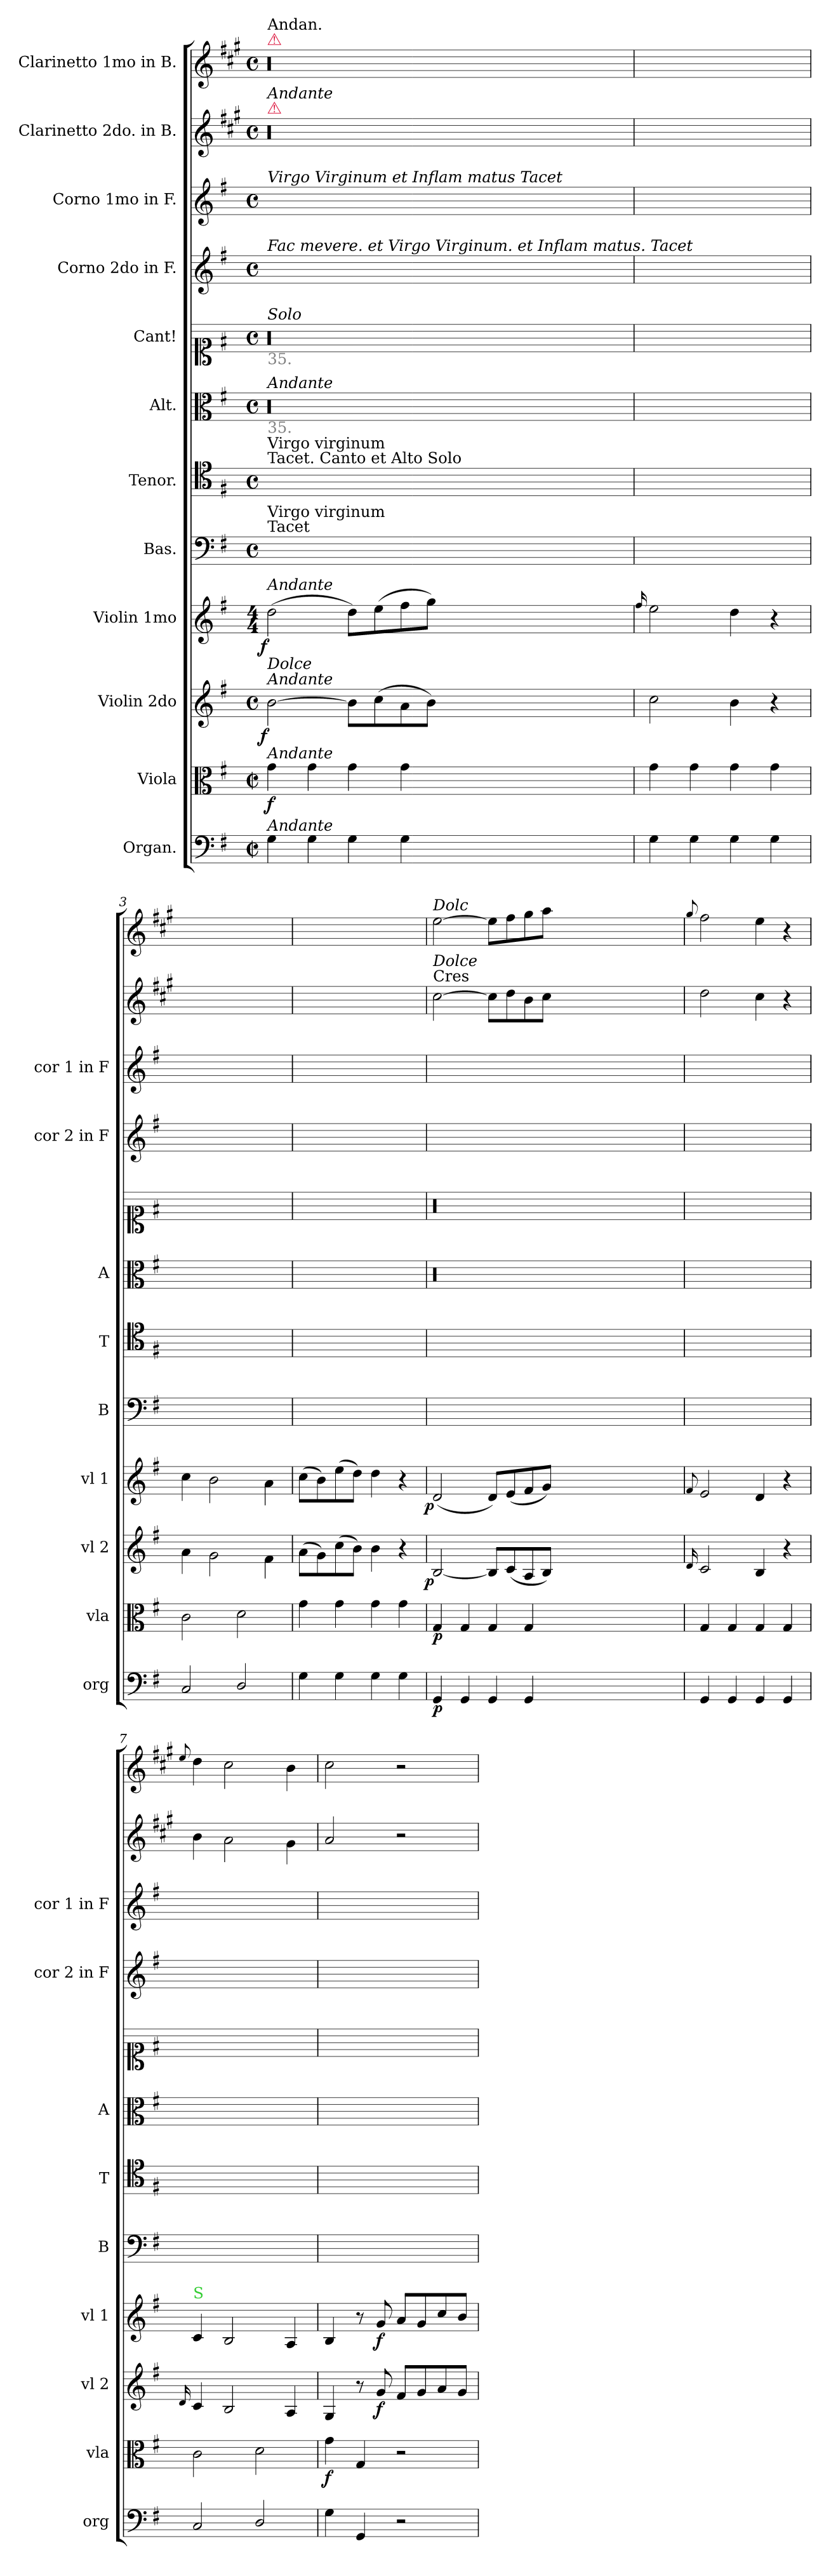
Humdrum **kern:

**kern	**dynam	**kern	**dynam	**kern	**dynam	**kern	**dynam	**kern	**kern	**kern	**kern	**kern	**kern	**kern	**kern
*part12	*part12	*part11	*part11	*part10	*part10	*part9	*part9	*part8	*part7	*part6	*part5	*part4	*part3	*part2	*part1
*staff12	*staff12	*staff11	*staff11	*staff10	*staff10	*staff9	*staff9	*staff8	*staff7	*staff6	*staff5	*staff4	*staff3	*staff2	*staff1
*I"Organ.	*	*I"Viola	*	*I"Violin 2do	*	*I"Violin 1mo	*	*I"Bas.	*I"Tenor.	*I"Alt.	*I"Cant!	*I"Corno 2do in F.	*I"Corno 1mo in F.	*I"Clarinetto 2do. in B.	*I"Clarinetto 1mo in B.
*I'org	*	*I'vla	*	*I'vl 2	*	*I'vl 1	*	*I'B	*I'T	*I'A	*	*I'cor 2 in F	*I'cor 1 in F	*	*
*clefF4	*	*clefC3	*	*clefG2	*	*clefG2	*	*clefF4	*clefC4	*clefC3	*clefC1	*clefG2	*clefG2	*clefG2	*clefG2
*	*	*	*	*	*	*	*	*	*	*	*	*ITrd4c7	*ITrd4c7	*ITrd1c2	*ITrd1c2
*k[f#]	*	*k[f#]	*	*k[f#]	*	*k[f#]	*	*k[f#]	*k[f#]	*k[f#]	*k[f#]	*k[]	*k[]	*k[f#]	*k[f#]
*G:	*	*G:	*	*G:	*	*G:	*	*G:	*G:	*G:	*G:	*	*	*G:	*G:
*M4/4	*	*M4/4	*	*M4/4	*	*M4/4	*	*M4/4	*M4/4	*M4/4	*M4/4	*M4/4	*M4/4	*M4/4	*M4/4
*met(c|)	*	*met(c|)	*	*met(c)	*	*	*	*met(c)	*met(c)	*met(c)	*met(c)	*met(c)	*met(c)	*met(c)	*met(c)
=1	=1	=1	=1	=1	=1	=1	=1	=1	=1	=1	=1	=1	=1	=1	=1
!	!	!	!	!	!	!	!	!	!	!	!	!	!	!	!LO:TX:a:color=crimson:t=⚠
!	!	!	!	!	!	!	!	!	!	!	!	!	!	!	!LO:TX:a:t=Andan.
!	!	!	!	!	!	!	!	!	!	!	!	!	!	!LO:TX:a:color=crimson:t=⚠	!
!	!	!	!	!	!	!	!	!	!	!	!	!	!	!LO:TX:a:i:t=Andante	!
!	!	!	!	!	!	!	!	!	!	!	!	!	!LO:TX:a:i:t=Virgo Virginum et Inflam matus Tacet	!	!
!	!	!	!	!	!	!	!	!	!	!	!	!LO:TX:a:i:t=Fac mevere. et Virgo Virginum. et Inflam matus. Tacet	!	!	!
!	!	!	!	!	!	!	!	!	!	!	!LO:TX:a:i:t=Solo	!	!	!	!
!	!	!	!	!	!	!	!	!	!	!	!LO:TX:b:color=grey:t=35.	!	!	!	!
!	!	!	!	!	!	!	!	!	!	!LO:TX:a:i:t=Andante	!	!	!	!	!
!	!	!	!	!	!	!	!	!	!	!LO:TX:b:color=grey:t=35.	!	!	!	!	!
!	!	!	!	!	!	!	!	!	!LO:TX:a:t=Virgo virginum\nTacet. Canto et Alto Solo	!	!	!	!	!	!
!	!	!	!	!	!	!	!	!LO:TX:a:t=Virgo virginum\nTacet	!	!	!	!	!	!	!
!	!	!	!	!	!	!LO:TX:a:i:t=Andante	!	!	!	!	!	!	!	!	!
!	!	!	!	!	!	!LO:TX:b:i:t=Dolce	!	!	!	!	!	!	!	!	!
!	!	!	!	!LO:TX:a:i:t=Andante	!	!	!	!	!	!	!	!	!	!	!
!	!	!LO:TX:a:i:t=Andante	!	!	!	!	!	!	!	!	!	!	!	!	!
!LO:TX:a:i:t=Andante	!	!	!	!	!	!	!	!	!	!	!	!	!	!	!
!	!	!	!	!	!LO:DY:rj	!	!LO:DY:rj	!	!	!	!	!	!	!	!
4G\	for	4g\	f	[2b	f	(2dd\	f.	1ryy	1ryy	00r	00r	1ryy	1ryy	00r	00r
4G\	.	4g\	.	.	.	.	.	.	.	.	.	.	.	.	.
4G\	.	4g\	.	8bL]	.	8dd\L)	.	.	.	.	.	.	.	.	.
.	.	.	.	(8cc	.	(8ee\	.	.	.	.	.	.	.	.	.
4G\	.	4g\	.	8a\	.	8ff#\	.	.	.	.	.	.	.	.	.
.	.	.	.	8bJ)	.	8gg\J)	.	.	.	.	.	.	.	.	.
0.ryy	.	0.ryy	.	0.ryy	.	0.ryy	.	0.ryy	0.ryy	.	.	0.ryy	0.ryy	.	.
=2	=2	=2	=2	=2	=2	=2	=2	=2	=2	=2	=2	=2	=2	=2	=2
.	.	.	.	.	.	16qqff#/	.	.	.	.	.	.	.	.	.
4G\	.	4g\	.	2cc\	.	2ee\	.	1ryy	1ryy	1ryy	1ryy	1ryy	1ryy	1ryy	1ryy
4G\	.	4g\	.	.	.	.	.	.	.	.	.	.	.	.	.
4G\	.	4g\	.	4b\	.	4dd\	.	.	.	.	.	.	.	.	.
4G\	.	4g\	.	4r	.	4r	.	.	.	.	.	.	.	.	.
=3	=3	=3	=3	=3	=3	=3	=3	=3	=3	=3	=3	=3	=3	=3	=3
2C/	.	2c\	.	4a\	.	4cc\	.	1ryy	1ryy	1ryy	1ryy	1ryy	1ryy	1ryy	1ryy
.	.	.	.	2g\	.	2b\	.	.	.	.	.	.	.	.	.
2D/	.	2d\	.	.	.	.	.	.	.	.	.	.	.	.	.
.	.	.	.	4f#\	.	4a\	.	.	.	.	.	.	.	.	.
=4	=4	=4	=4	=4	=4	=4	=4	=4	=4	=4	=4	=4	=4	=4	=4
4G\	.	4g\	.	(8a\L	.	(8cc\L	.	1ryy	1ryy	1ryy	1ryy	1ryy	1ryy	1ryy	1ryy
.	.	.	.	8g\)	.	8b\)	.	.	.	.	.	.	.	.	.
4G\	.	4g\	.	(8cc\	.	(8ee\	.	.	.	.	.	.	.	.	.
.	.	.	.	8b\J)	.	8dd\J)	.	.	.	.	.	.	.	.	.
4G\	.	4g\	.	4b\	.	4dd\	.	.	.	.	.	.	.	.	.
4G\	.	4g\	.	4r	.	4r	.	.	.	.	.	.	.	.	.
=5	=5	=5	=5	=5	=5	=5	=5	=5	=5	=5	=5	=5	=5	=5	=5
!	!	!	!	!	!	!	!	!	!	!	!	!	!	!	!LO:TX:a:i:t=Dolc
!	!	!	!	!	!	!	!	!	!	!	!	!	!	!LO:TX:t=Cres	!
!	!	!	!	!	!	!	!	!	!	!	!	!	!	!LO:TX:a:i:t=Dolce	!
!	!	!	!	!	!LO:DY:rj	!	!LO:DY:rj	!	!	!	!	!	!	!	!
4GG/	p.	4G/	p	[2B	p	(2d/	p	1ryy	1ryy	00r	00r	1ryy	1ryy	[2b	[2dd
4GG/	.	4G/	.	.	.	.	.	.	.	.	.	.	.	.	.
4GG/	.	4G/	.	8BL]	.	8d/L)	.	.	.	.	.	.	.	8bL]	8ddL]
.	.	.	.	(8c	.	(8e/	.	.	.	.	.	.	.	8cc\	8ee\
4GG/	.	4G/	.	8A/	.	8f#/	.	.	.	.	.	.	.	8a\	8ff#\
.	.	.	.	8BJ)	.	8g/J)	.	.	.	.	.	.	.	8b\J	8gg\J
0.ryy	.	0.ryy	.	0.ryy	.	0.ryy	.	0.ryy	0.ryy	.	.	0.ryy	0.ryy	0.ryy	0.ryy
=6	=6	=6	=6	=6	=6	=6	=6	=6	=6	=6	=6	=6	=6	=6	=6
.	.	.	.	16qqd/	.	8qqf#/	.	.	.	.	.	.	.	.	8qqff#/
4GG/	.	4G/	.	2c/	.	2e/	.	1ryy	1ryy	1ryy	1ryy	1ryy	1ryy	2cc\	2ee\
4GG/	.	4G/	.	.	.	.	.	.	.	.	.	.	.	.	.
4GG/	.	4G/	.	4B/	.	4d/	.	.	.	.	.	.	.	4b\	4dd\
4GG/	.	4G/	.	4r	.	4r	.	.	.	.	.	.	.	4r	4r
=7	=7	=7	=7	=7	=7	=7	=7	=7	=7	=7	=7	=7	=7	=7	=7
.	.	.	.	16qqd/	.	.	.	.	.	.	.	.	.	.	8qqdd/
!	!	!	!	!	!	!LO:TX:a:color=limegreen:t=S	!	!	!	!	!	!	!	!	!
2C/	.	2c\	.	4c/	.	4c	.	1ryy	1ryy	1ryy	1ryy	1ryy	1ryy	4a\	4cc\
.	.	.	.	2B/	.	2B/	.	.	.	.	.	.	.	2g\	2b\
2D/	.	2d\	.	.	.	.	.	.	.	.	.	.	.	.	.
.	.	.	.	4A/	.	4A/	.	.	.	.	.	.	.	4f#\	4a\
=8	=8	=8	=8	=8	=8	=8	=8	=8	=8	=8	=8	=8	=8	=8	=8
4G\	for	4g\	f	4G/	.	4B/	.	1ryy	1ryy	1ryy	1ryy	1ryy	1ryy	2g	2b\
4GG/	.	4G/	.	8r	.	8r	.	.	.	.	.	.	.	.	.
.	.	.	.	8g/	f	8g/	f	.	.	.	.	.	.	.	.
2r	.	2r	.	8f#/L	.	8a/L	.	.	.	.	.	.	.	2r	2r
.	.	.	.	8g/	.	8g/	.	.	.	.	.	.	.	.	.
.	.	.	.	8a/	.	8cc/	.	.	.	.	.	.	.	.	.
.	.	.	.	8g/J	.	8b/J	.	.	.	.	.	.	.	.	.
=	=	=	=	=	=	=	=	=	=	=	=	=	=	=	=
*-	*-	*-	*-	*-	*-	*-	*-	*-	*-	*-	*-	*-	*-	*-	*-
